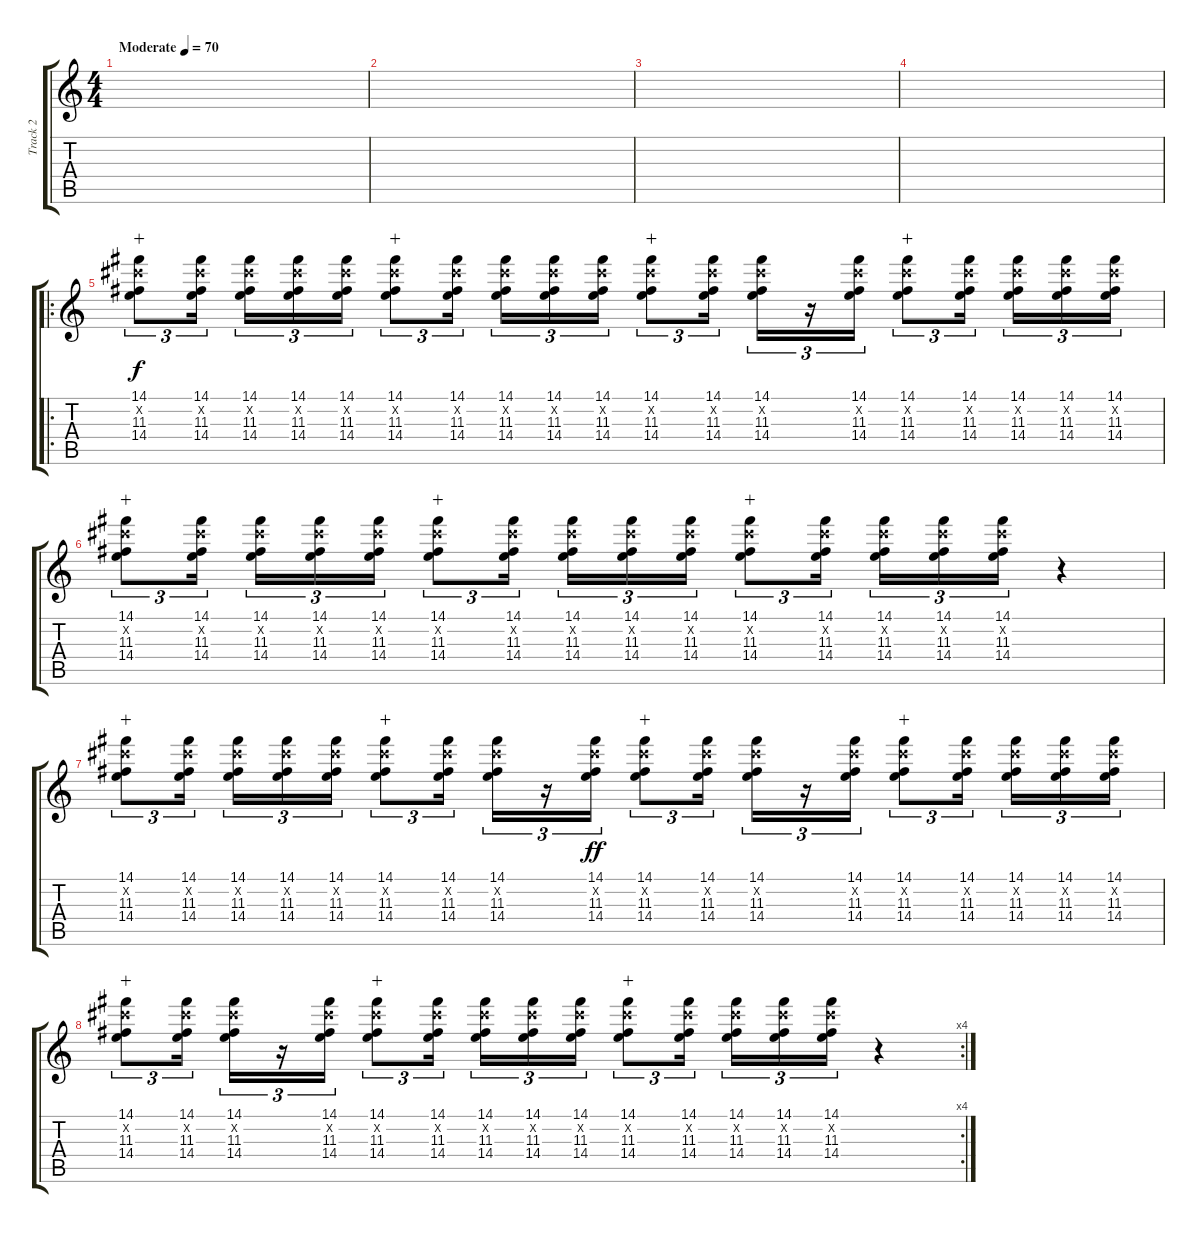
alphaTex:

\track ("Track 2" "Track 2") {instrument electricguitarjazz}
\staff {score tabs}
\tuning (E4 B3 G3 D3 A2 E2) {hide}
\ts (4 4)
\tempo (70 "Moderate")
\clef g2
\ks c
|
|
|
|
\ro
(14.1 14.2{x} 11.3 14.4).8{tu (3 2) wahc} (14.1 14.2{x} 11.3 14.4).16{tu (3 2) beam splitsecondary} (14.1 14.2{x} 11.3 14.4).16{tu (3 2)} (14.1 14.2{x} 11.3 14.4).16{tu (3 2)} (14.1 14.2{x} 11.3 14.4).16{tu (3 2)} (14.1 14.2{x} 11.3 14.4).8{tu (3 2) wahc} (14.1 14.2{x} 11.3 14.4).16{tu (3 2) beam splitsecondary} (14.1 14.2{x} 11.3 14.4).16{tu (3 2)} (14.1 14.2{x} 11.3 14.4).16{tu (3 2)} (14.1 14.2{x} 11.3 14.4).16{tu (3 2)} (14.1 14.2{x} 11.3 14.4).8{tu (3 2) wahc} (14.1 14.2{x} 11.3 14.4).16{tu (3 2)} (14.1 14.2{x} 11.3 14.4).16{tu (3 2)} r.16{tu (3 2)} (14.1 14.2{x} 11.3 14.4).16{tu (3 2)} (14.1 14.2{x} 11.3 14.4).8{tu (3 2) wahc} (14.1 14.2{x} 11.3 14.4).16{tu (3 2) beam splitsecondary} (14.1 14.2{x} 11.3 14.4).16{tu (3 2)} (14.1 14.2{x} 11.3 14.4).16{tu (3 2)} (14.1 14.2{x} 11.3 14.4).16{tu (3 2)} |
(14.1 14.2{x} 11.3 14.4).8{tu (3 2) wahc} (14.1 14.2{x} 11.3 14.4).16{tu (3 2) beam splitsecondary} (14.1 14.2{x} 11.3 14.4).16{tu (3 2)} (14.1 14.2{x} 11.3 14.4).16{tu (3 2)} (14.1 14.2{x} 11.3 14.4).16{tu (3 2)} (14.1 14.2{x} 11.3 14.4).8{tu (3 2) wahc} (14.1 14.2{x} 11.3 14.4).16{tu (3 2) beam splitsecondary} (14.1 14.2{x} 11.3 14.4).16{tu (3 2)} (14.1 14.2{x} 11.3 14.4).16{tu (3 2)} (14.1 14.2{x} 11.3 14.4).16{tu (3 2)} (14.1 14.2{x} 11.3 14.4).8{tu (3 2) wahc} (14.1 14.2{x} 11.3 14.4).16{tu (3 2) beam splitsecondary} (14.1 14.2{x} 11.3 14.4).16{tu (3 2)} (14.1 14.2{x} 11.3 14.4).16{tu (3 2)} (14.1 14.2{x} 11.3 14.4).16{tu (3 2)} r.4 |
(14.1 14.2{x} 11.3 14.4).8{tu (3 2) wahc} (14.1 14.2{x} 11.3 14.4).16{tu (3 2) beam splitsecondary} (14.1 14.2{x} 11.3 14.4).16{tu (3 2)} (14.1 14.2{x} 11.3 14.4).16{tu (3 2)} (14.1 14.2{x} 11.3 14.4).16{tu (3 2)} (14.1 14.2{x} 11.3 14.4).8{tu (3 2) wahc} (14.1 14.2{x} 11.3 14.4).16{tu (3 2)} (14.1 14.2{x} 11.3 14.4).16{tu (3 2) dy f} r.16{tu (3 2)} (14.1 14.2{x} 11.3 14.4).16{tu (3 2) dy ff} (14.1 14.2{x} 11.3 14.4).8{tu (3 2) wahc} (14.1 14.2{x} 11.3 14.4).16{tu (3 2)} (14.1 14.2{x} 11.3 14.4).16{tu (3 2)} r.16{tu (3 2)} (14.1 14.2{x} 11.3 14.4).16{tu (3 2)} (14.1 14.2{x} 11.3 14.4).8{tu (3 2) wahc} (14.1 14.2{x} 11.3 14.4).16{tu (3 2) beam splitsecondary} (14.1 14.2{x} 11.3 14.4).16{tu (3 2)} (14.1 14.2{x} 11.3 14.4).16{tu (3 2)} (14.1 14.2{x} 11.3 14.4).16{tu (3 2)} |
\rc 4
(14.1 14.2{x} 11.3 14.4).8{tu (3 2) wahc} (14.1 14.2{x} 11.3 14.4).16{tu (3 2)} (14.1 14.2{x} 11.3 14.4).16{tu (3 2)} r.16{tu (3 2)} (14.1 14.2{x} 11.3 14.4).16{tu (3 2)} (14.1 14.2{x} 11.3 14.4).8{tu (3 2) wahc} (14.1 14.2{x} 11.3 14.4).16{tu (3 2) beam splitsecondary} (14.1 14.2{x} 11.3 14.4).16{tu (3 2)} (14.1 14.2{x} 11.3 14.4).16{tu (3 2)} (14.1 14.2{x} 11.3 14.4).16{tu (3 2)} (14.1 14.2{x} 11.3 14.4).8{tu (3 2) wahc} (14.1 14.2{x} 11.3 14.4).16{tu (3 2) beam splitsecondary} (14.1 14.2{x} 11.3 14.4).16{tu (3 2)} (14.1 14.2{x} 11.3 14.4).16{tu (3 2)} (14.1 14.2{x} 11.3 14.4).16{tu (3 2)} r.4
